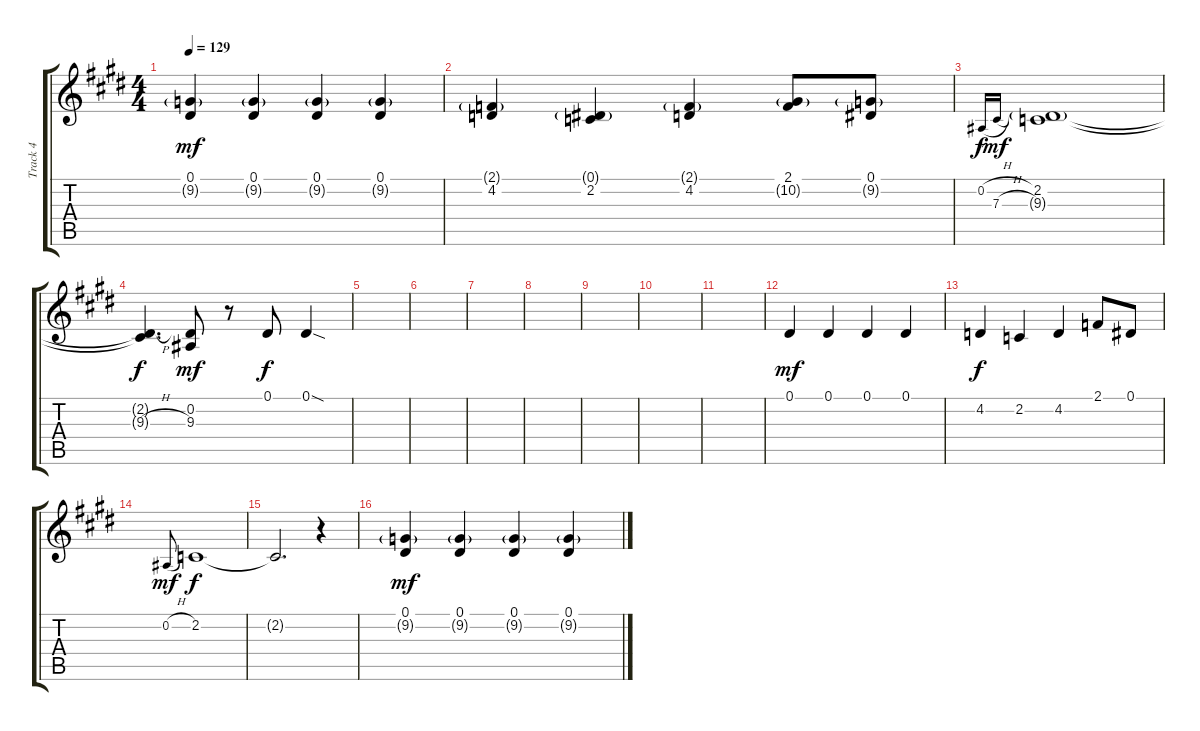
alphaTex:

\track ("Track 4" "Track 4") {instrument clarinet}
\staff {score tabs}
\tuning (Eb4 Bb3 Gb3 Db3 Ab2 Eb2) {hide}
\ts (4 4)
\tempo 129
\clef g2
\ks e
(0.1 9.2{g}).4{dy mf} (0.1 9.2{g}).4 (0.1 9.2{g}).4 (0.1 9.2{g}).4 |
(2.1{g} 4.2).4 (0.1{g} 2.2).4 (2.1{g} 4.2).4 (2.1 10.2{g}).8 (0.1 9.2{g}).8 |
0.2{h}.16{gr onbeat dy f} 7.3{h}.16{gr onbeat dy mf} (2.2 9.3{g}).1 |
(2.2{h t} 9.3{h t}).4{d dy f} (0.2 9.3).8{dy mf} r.8 0.1.8{dy f} 0.1{sod}.4 |
|
|
|
|
|
|
|
0.1.4{dy mf} 0.1.4 0.1.4 0.1.4 |
4.2.4{dy f} 2.2.4 4.2.4 2.1.8 0.1.8 |
0.2{h}.8{gr onbeat dy mf} 2.2.1{dy f} |
2.2{t}.2{d} r.4 |
(0.1 9.2{g}).4{dy mf} (0.1 9.2{g}).4 (0.1 9.2{g}).4 (0.1 9.2{g}).4
